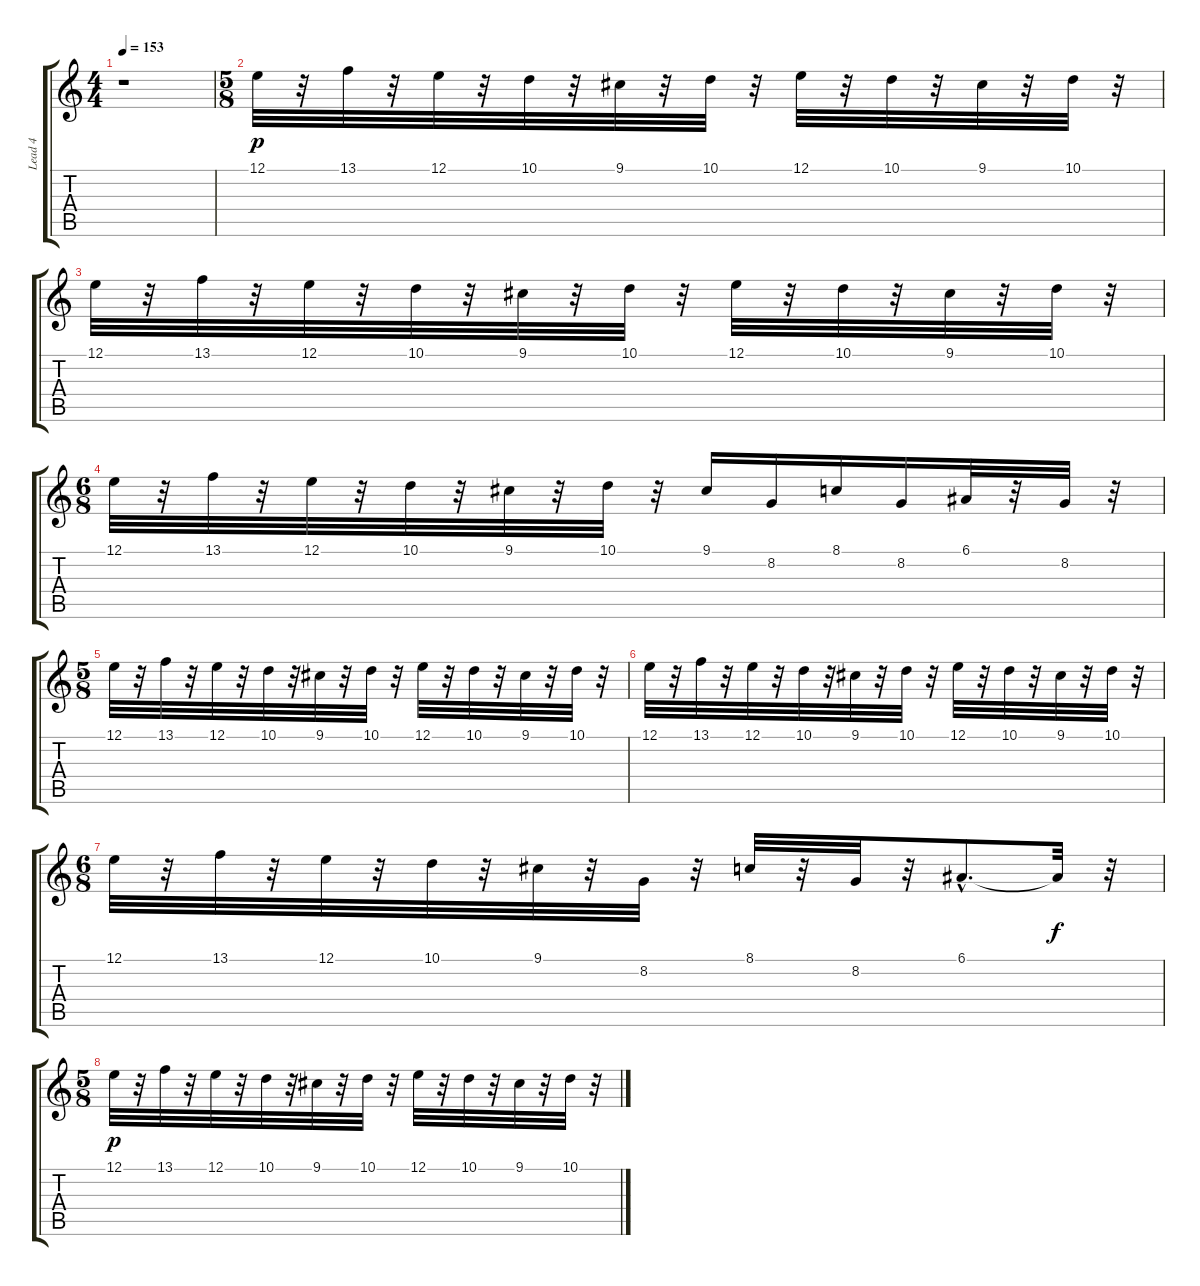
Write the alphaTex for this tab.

\track ("Lead 4" "Lead 4") {instrument kalimba}
\staff {score tabs}
\tuning (E4 B3 G3 D3 A2 E2) {hide}
\ts (4 4)
\tempo 153
\clef g2
\ks c
r.1{dy f} |
\ts (5 8)
12.1.32{dy p} r.32 13.1.32 r.32 12.1.32 r.32 10.1.32 r.32 9.1.32 r.32 10.1.32 r.32 12.1.32 r.32 10.1.32 r.32 9.1.32 r.32 10.1.32 r.32 |
12.1.32 r.32 13.1.32 r.32 12.1.32 r.32 10.1.32 r.32 9.1.32 r.32 10.1.32 r.32 12.1.32 r.32 10.1.32 r.32 9.1.32 r.32 10.1.32 r.32 |
\ts (6 8)
12.1.32 r.32 13.1.32 r.32 12.1.32 r.32 10.1.32 r.32 9.1.32 r.32 10.1.32 r.32 9.1.16 8.2.16 8.1.16 8.2.16 6.1.32 r.32 8.2.32 r.32 |
\ts (5 8)
12.1.32 r.32 13.1.32 r.32 12.1.32 r.32 10.1.32 r.32 9.1.32 r.32 10.1.32 r.32 12.1.32 r.32 10.1.32 r.32 9.1.32 r.32 10.1.32 r.32 |
12.1.32 r.32 13.1.32 r.32 12.1.32 r.32 10.1.32 r.32 9.1.32 r.32 10.1.32 r.32 12.1.32 r.32 10.1.32 r.32 9.1.32 r.32 10.1.32 r.32 |
\ts (6 8)
12.1.32 r.32 13.1.32 r.32 12.1.32 r.32 10.1.32 r.32 9.1.32 r.32 8.2.32 r.32 8.1.32 r.32 8.2.32 r.32 6.1{hac}.8{d} 6.1{t}.32{dy f} r.32 |
\ts (5 8)
12.1.32{dy p} r.32 13.1.32 r.32 12.1.32 r.32 10.1.32 r.32 9.1.32 r.32 10.1.32 r.32 12.1.32 r.32 10.1.32 r.32 9.1.32 r.32 10.1.32 r.32
